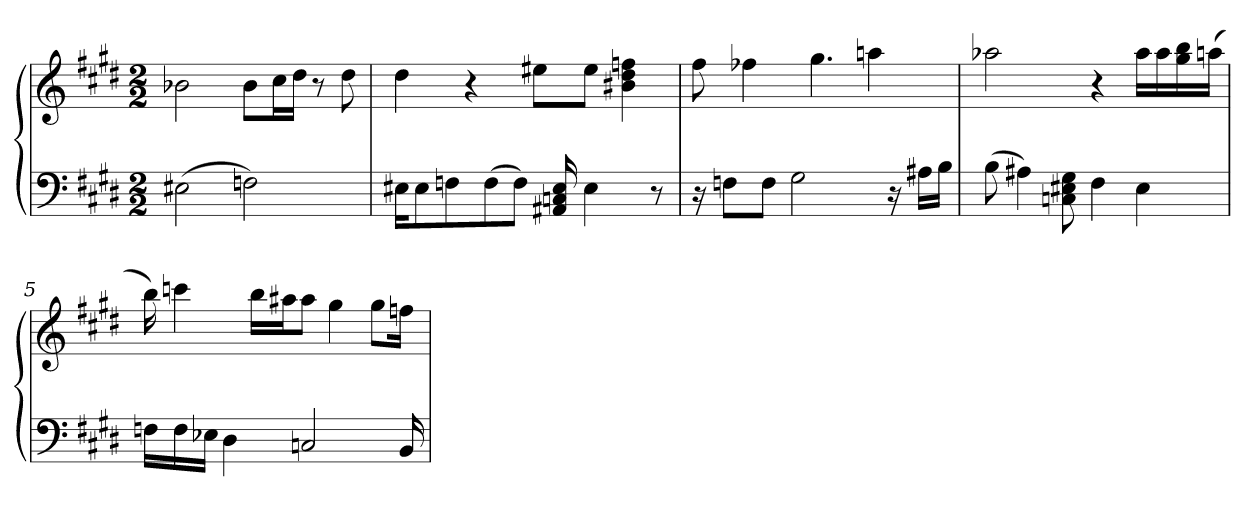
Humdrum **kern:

**kern	**kern
*part1	*part1
*staff2	*staff1
*clefF4	*clefG2
*k[f#c#g#d#]	*k[f#c#g#d#]
*M2/2	*M2/2
=1	=1
(2E#X	2b-X
2Fn)	8b-\L
.	16cc#\L
.	16dd#\JJ
.	8r
.	8dd#
=2	=2
16E#X\KL	4dd#
8E#\	.
8Fn\	.
.	4r
(8F\	.
8F\J)	.
.	8ee#X\L
16AA#X 16Cn 16E#	.
4E#	8ee#\J
.	4b#X 4dd# 4ffn
8r	.
=3	=3
16r	8ff#
8Fn\L	.
.	4ff-X
8F\J	.
2G#	.
.	4.gg#
.	4aan
16r	.
16A#X\LL	.
16B\JJ	.
=4	=4
(8B	2aa-X
4A#X)	.
8Cn 8E#X 8G#	.
4F#	4r
4E#	16aa-\LL
.	16aa-\
.	16gg#\ 16bb\
.	(16aan\JJ
=5	=5
16Fn\LL	16bb)
16F\	4cccn
16E-X\JJ	.
4D#	.
.	16bb\LL
.	16aa#X\J
2Cn	8aa#\J
.	4gg#
.	8gg#\L
16BB	16ffn\Jk
=	=
*-	*-
